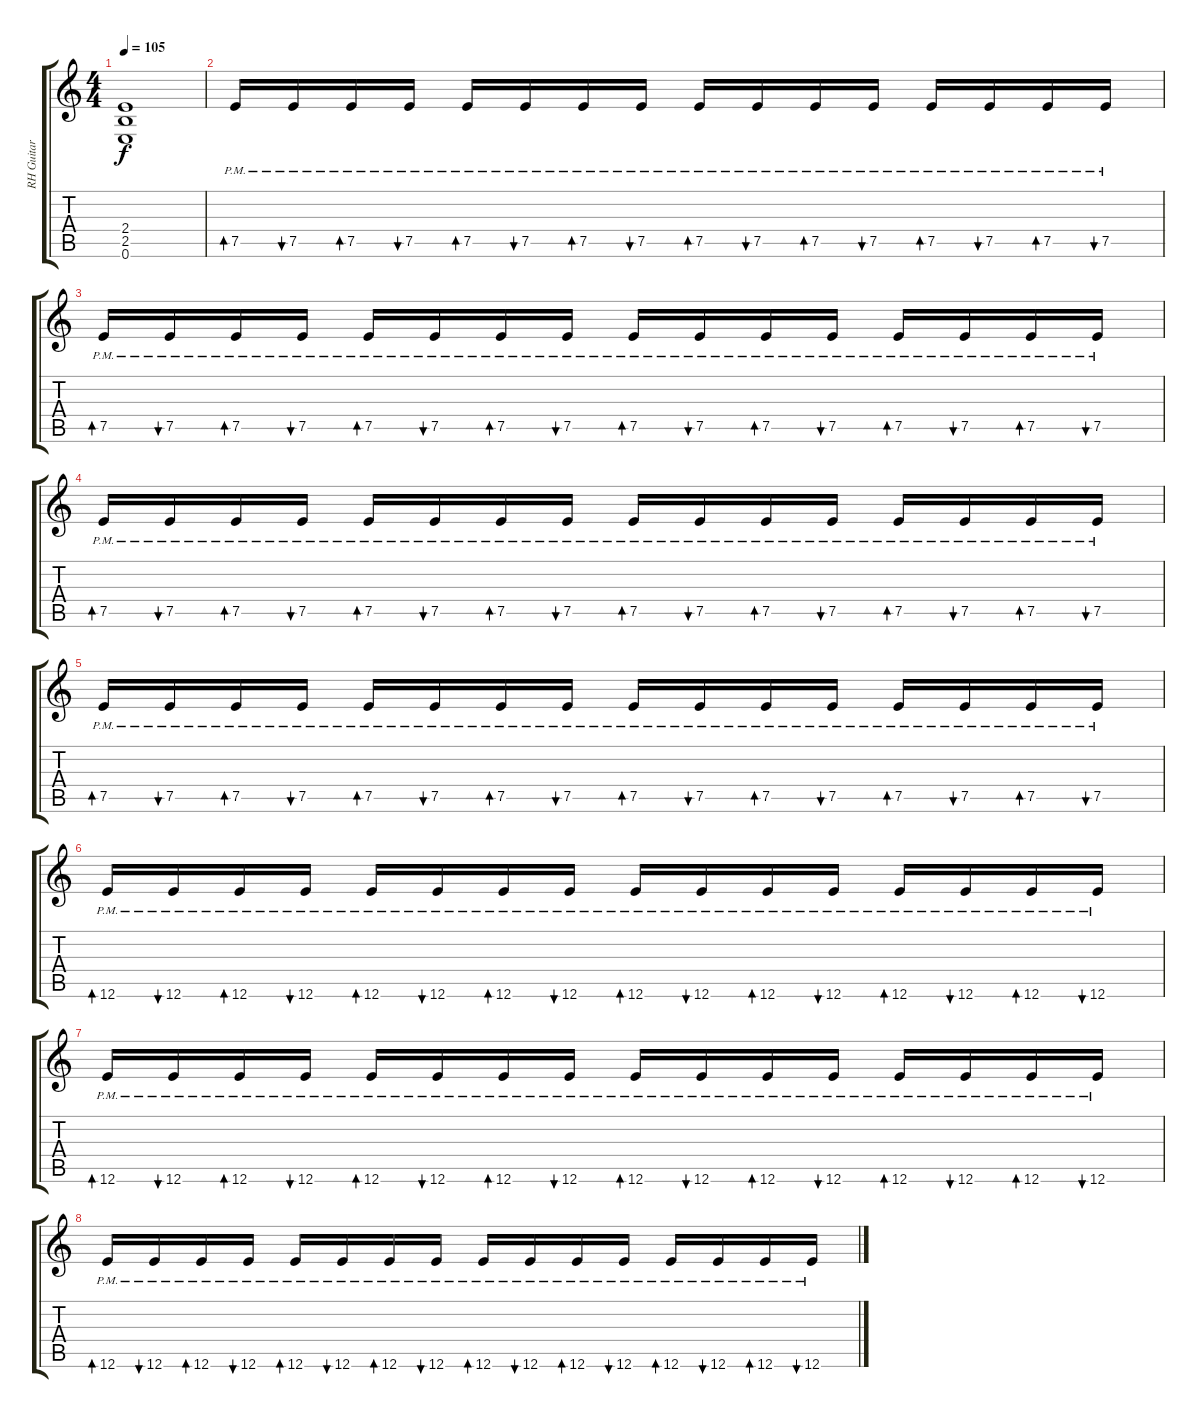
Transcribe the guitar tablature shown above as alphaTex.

\track ("RH Guitar" "RH Guitar") {instrument overdrivenguitar}
\staff {score tabs}
\tuning (E4 B3 G3 D3 A2 E2) {hide}
\ts (4 4)
\tempo 105
\clef g2
\ks c
(2.4 2.5 0.6).1{dy f} |
7.5{pm}.16{bd 60} 7.5{pm}.16{bu 60} 7.5{pm}.16{bd 60} 7.5{pm}.16{bu 60} 7.5{pm}.16{bd 60} 7.5{pm}.16{bu 60} 7.5{pm}.16{bd 60} 7.5{pm}.16{bu 60} 7.5{pm}.16{bd 60} 7.5{pm}.16{bu 60} 7.5{pm}.16{bd 60} 7.5{pm}.16{bu 60} 7.5{pm}.16{bd 60} 7.5{pm}.16{bu 60} 7.5{pm}.16{bd 60} 7.5{pm}.16{bu 60} |
7.5{pm}.16{bd 60} 7.5{pm}.16{bu 60} 7.5{pm}.16{bd 60} 7.5{pm}.16{bu 60} 7.5{pm}.16{bd 60} 7.5{pm}.16{bu 60} 7.5{pm}.16{bd 60} 7.5{pm}.16{bu 60} 7.5{pm}.16{bd 60} 7.5{pm}.16{bu 60} 7.5{pm}.16{bd 60} 7.5{pm}.16{bu 60} 7.5{pm}.16{bd 60} 7.5{pm}.16{bu 60} 7.5{pm}.16{bd 60} 7.5{pm}.16{bu 60} |
7.5{pm}.16{bd 60} 7.5{pm}.16{bu 60} 7.5{pm}.16{bd 60} 7.5{pm}.16{bu 60} 7.5{pm}.16{bd 60} 7.5{pm}.16{bu 60} 7.5{pm}.16{bd 60} 7.5{pm}.16{bu 60} 7.5{pm}.16{bd 60} 7.5{pm}.16{bu 60} 7.5{pm}.16{bd 60} 7.5{pm}.16{bu 60} 7.5{pm}.16{bd 60} 7.5{pm}.16{bu 60} 7.5{pm}.16{bd 60} 7.5{pm}.16{bu 60} |
7.5{pm}.16{bd 60} 7.5{pm}.16{bu 60} 7.5{pm}.16{bd 60} 7.5{pm}.16{bu 60} 7.5{pm}.16{bd 60} 7.5{pm}.16{bu 60} 7.5{pm}.16{bd 60} 7.5{pm}.16{bu 60} 7.5{pm}.16{bd 60} 7.5{pm}.16{bu 60} 7.5{pm}.16{bd 60} 7.5{pm}.16{bu 60} 7.5{pm}.16{bd 60} 7.5{pm}.16{bu 60} 7.5{pm}.16{bd 60} 7.5{pm}.16{bu 60} |
12.6{pm}.16{bd 60} 12.6{pm}.16{bu 60} 12.6{pm}.16{bd 60} 12.6{pm}.16{bu 60} 12.6{pm}.16{bd 60} 12.6{pm}.16{bu 60} 12.6{pm}.16{bd 60} 12.6{pm}.16{bu 60} 12.6{pm}.16{bd 60} 12.6{pm}.16{bu 60} 12.6{pm}.16{bd 60} 12.6{pm}.16{bu 60} 12.6{pm}.16{bd 60} 12.6{pm}.16{bu 60} 12.6{pm}.16{bd 60} 12.6{pm}.16{bu 60} |
12.6{pm}.16{bd 60} 12.6{pm}.16{bu 60} 12.6{pm}.16{bd 60} 12.6{pm}.16{bu 60} 12.6{pm}.16{bd 60} 12.6{pm}.16{bu 60} 12.6{pm}.16{bd 60} 12.6{pm}.16{bu 60} 12.6{pm}.16{bd 60} 12.6{pm}.16{bu 60} 12.6{pm}.16{bd 60} 12.6{pm}.16{bu 60} 12.6{pm}.16{bd 60} 12.6{pm}.16{bu 60} 12.6{pm}.16{bd 60} 12.6{pm}.16{bu 60} |
12.6{pm}.16{bd 60} 12.6{pm}.16{bu 60} 12.6{pm}.16{bd 60} 12.6{pm}.16{bu 60} 12.6{pm}.16{bd 60} 12.6{pm}.16{bu 60} 12.6{pm}.16{bd 60} 12.6{pm}.16{bu 60} 12.6{pm}.16{bd 60} 12.6{pm}.16{bu 60} 12.6{pm}.16{bd 60} 12.6{pm}.16{bu 60} 12.6{pm}.16{bd 60} 12.6{pm}.16{bu 60} 12.6{pm}.16{bd 60} 12.6{pm}.16{bu 60}
